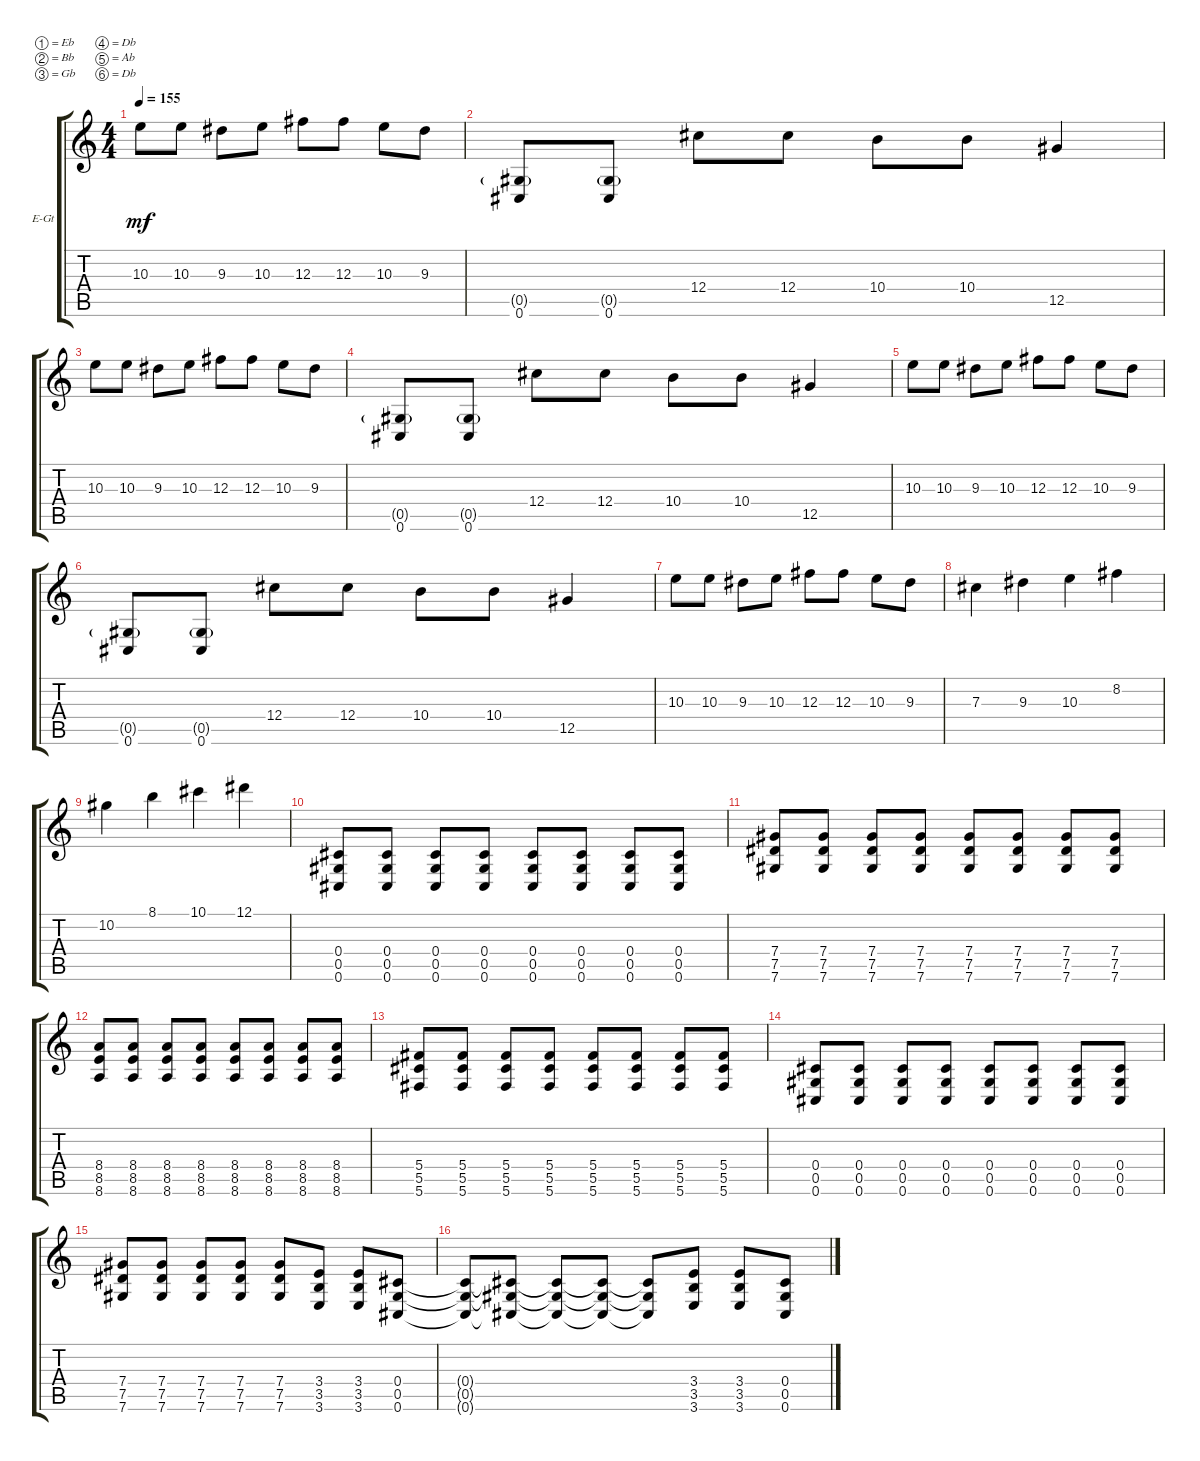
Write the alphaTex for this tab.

\defaultSystemsLayout 4
\bracketExtendMode groupsimilarinstruments
\firstSystemTrackNameOrientation horizontal
\otherSystemsTrackNameOrientation horizontal
\track ("Electric Guitar" "E-Gt") {instrument distortionguitar}
\staff {score tabs}
\tuning (Eb4 Bb3 Gb3 Db3 Ab2 Db2)
\ts (4 4)
\tempo 155
\clef g2
\ks c
10.3.8{dy mf} 10.3.8 9.3.8 10.3.8 12.3.8 12.3.8 10.3.8 9.3.8 |
(0.6 0.5{g}).8 (0.6 0.5{g}).8 12.4.8 12.4.8 10.4.8 10.4.8 12.5.4 |
10.3.8 10.3.8 9.3.8 10.3.8 12.3.8 12.3.8 10.3.8 9.3.8 |
(0.6 0.5{g}).8 (0.6 0.5{g}).8 12.4.8 12.4.8 10.4.8 10.4.8 12.5.4 |
10.3.8 10.3.8 9.3.8 10.3.8 12.3.8 12.3.8 10.3.8 9.3.8 |
(0.6 0.5{g}).8 (0.6 0.5{g}).8 12.4.8 12.4.8 10.4.8 10.4.8 12.5.4 |
10.3.8 10.3.8 9.3.8 10.3.8 12.3.8 12.3.8 10.3.8 9.3.8 |
7.3.4 9.3.4 10.3.4 8.2.4 |
10.2.4 8.1.4 10.1.4 12.1.4 |
(0.6 0.5 0.4).8 (0.6 0.5 0.4).8 (0.6 0.5 0.4).8 (0.6 0.5 0.4).8 (0.6 0.5 0.4).8 (0.6 0.5 0.4).8 (0.6 0.5 0.4).8 (0.6 0.5 0.4).8 |
(7.6 7.5 7.4).8 (7.6 7.5 7.4).8 (7.6 7.5 7.4).8 (7.6 7.5 7.4).8 (7.6 7.5 7.4).8 (7.6 7.5 7.4).8 (7.6 7.5 7.4).8 (7.6 7.5 7.4).8 |
(8.6 8.5 8.4).8 (8.6 8.5 8.4).8 (8.6 8.5 8.4).8 (8.6 8.5 8.4).8 (8.6 8.5 8.4).8 (8.6 8.5 8.4).8 (8.6 8.5 8.4).8 (8.6 8.5 8.4).8 |
(5.6 5.5 5.4).8 (5.6 5.5 5.4).8 (5.6 5.5 5.4).8 (5.6 5.5 5.4).8 (5.6 5.5 5.4).8 (5.6 5.5 5.4).8 (5.6 5.5 5.4).8 (5.6 5.5 5.4).8 |
(0.6 0.5 0.4).8 (0.6 0.5 0.4).8 (0.6 0.5 0.4).8 (0.6 0.5 0.4).8 (0.6 0.5 0.4).8 (0.6 0.5 0.4).8 (0.6 0.5 0.4).8 (0.6 0.5 0.4).8 |
(7.6 7.5 7.4).8 (7.6 7.5 7.4).8 (7.6 7.5 7.4).8 (7.6 7.5 7.4).8 (7.6 7.5 7.4).8 (3.6 3.5 3.4).8 (3.6 3.5 3.4).8 (0.6 0.5 0.4).8 |
(0.5{t} 0.4{t} 0.6{t}).8 (0.5{t} 0.4{t} 0.6{t}).8 (0.5{t} 0.4{t} 0.6{t}).8 (0.5{t} 0.4{t} 0.6{t}).8 (0.5{t} 0.4{t} 0.6{t}).8 (3.6 3.5 3.4).8 (3.6 3.4 3.5).8 (0.6 0.5 0.4).8
